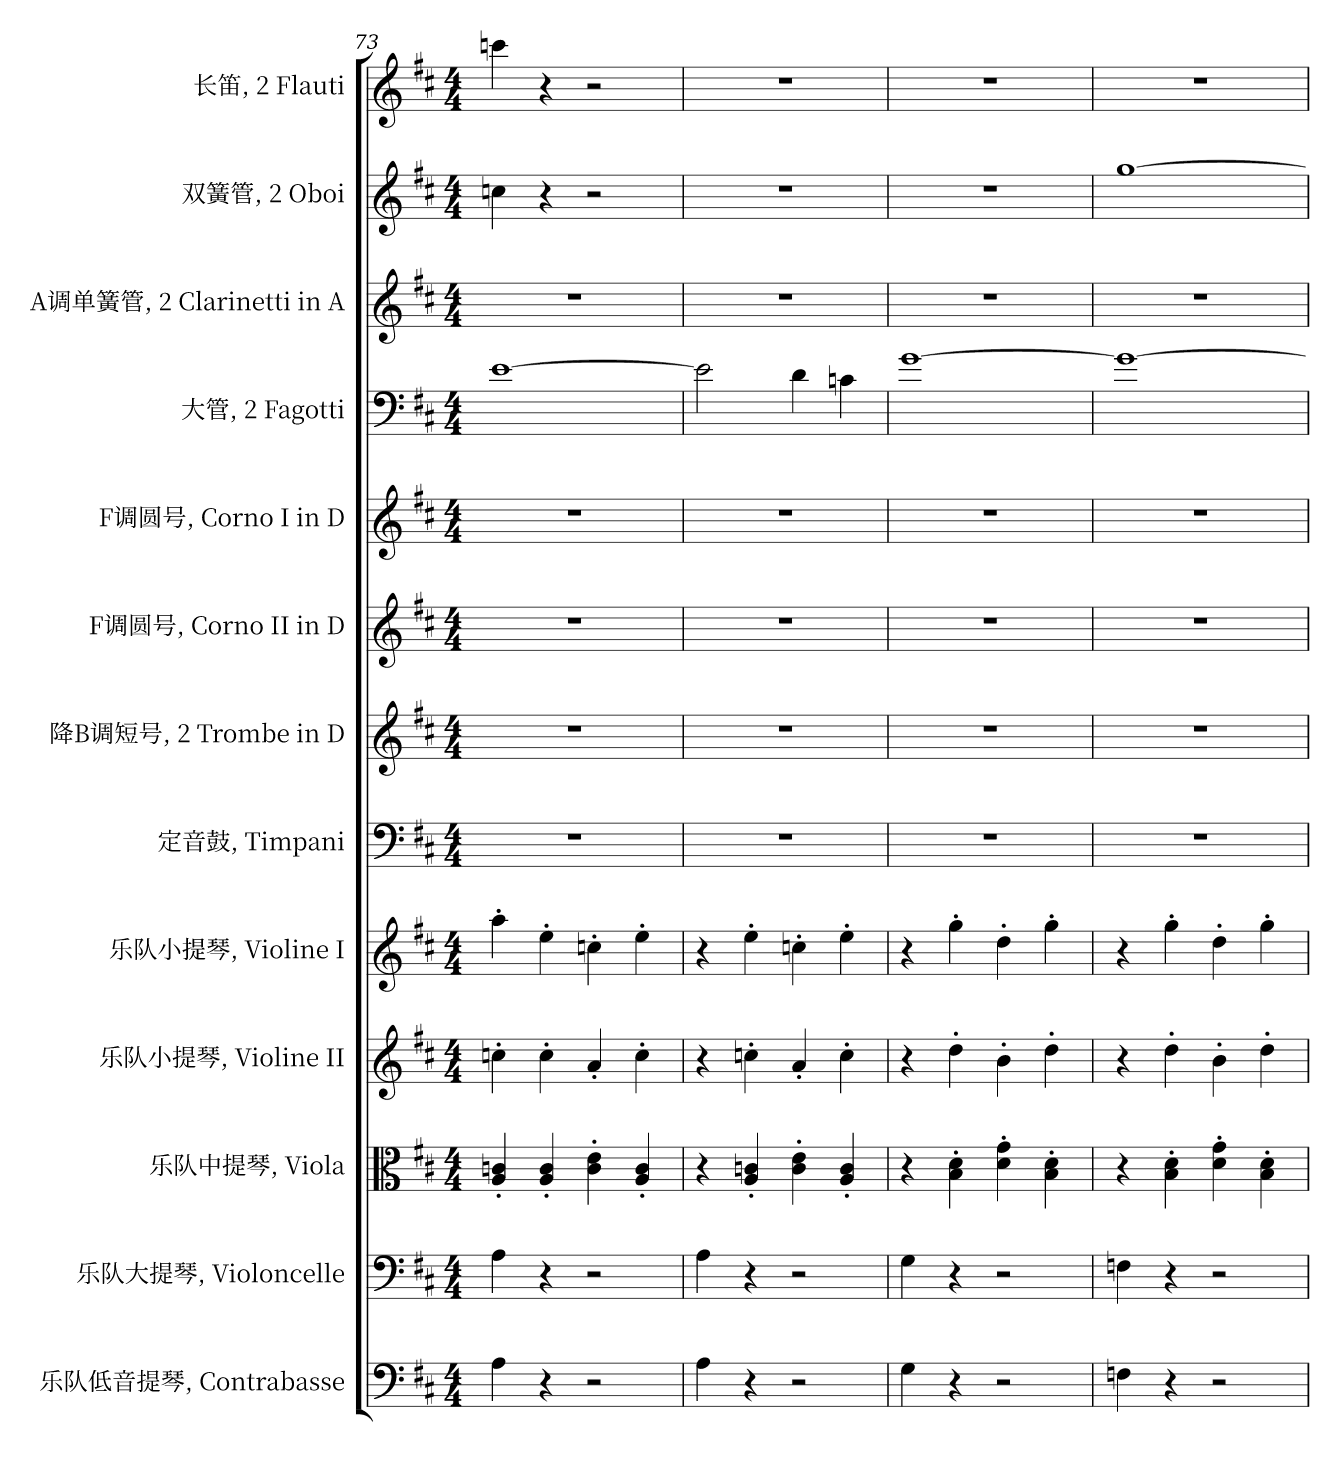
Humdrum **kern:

**kern	**kern	**kern	**kern	**kern	**kern	**kern	**kern	**kern	**kern	**kern	**kern	**kern
*part13	*part12	*part11	*part10	*part9	*part8	*part7	*part6	*part5	*part4	*part3	*part2	*part1
*staff13	*staff12	*staff11	*staff10	*staff9	*staff8	*staff7	*staff6	*staff5	*staff4	*staff3	*staff2	*staff1
*I"乐队低音提琴, Contrabasse	*I"乐队大提琴, Violoncelle	*I"乐队中提琴, Viola	*I"乐队小提琴, Violine II	*I"乐队小提琴, Violine I	*I"定音鼓, Timpani	*I"降B调短号, 2 Trombe in D	*I"F调圆号, Corno II in D	*I"F调圆号, Corno I in D	*I"大管, 2 Fagotti	*I"A调单簧管, 2 Clarinetti in A	*I"双簧管, 2 Oboi	*I"长笛, 2 Flauti
*I'Cbs.	*	*	*	*	*I'Timp.	*	*	*	*	*I'A Cl.	*I'Ob.	*I'Fl.
*clefF4	*clefF4	*clefC3	*clefG2	*clefG2	*clefF4	*clefG2	*clefG2	*clefG2	*clefF4	*clefG2	*clefG2	*clefG2
*ITrd7c12	*	*	*	*	*	*ITrd1c2	*ITrd4c7	*ITrd4c7	*	*ITrd2c3	*	*
*k[f#c#]	*k[f#c#]	*k[f#c#]	*k[f#c#]	*k[f#c#]	*k[f#c#]	*k[]	*k[f#]	*k[f#]	*k[f#c#]	*k[f#c#g#d#a#]	*k[f#c#]	*k[f#c#]
*M4/4	*M4/4	*M4/4	*M4/4	*M4/4	*M4/4	*M4/4	*M4/4	*M4/4	*M4/4	*M4/4	*M4/4	*M4/4
*MM269	*MM269	*MM269	*MM269	*MM269	*MM269	*MM269	*MM269	*MM269	*MM269	*MM269	*MM269	*MM269
=73	=73	=73	=73	=73	=73	=73	=73	=73	=73	=73	=73	=73
4AA\	4A\	4A/' 4cn/'	4ccn'\	4aa'\	1r	1r	1r	1r	[1e	1r	4ccn\	4cccn\
4r	4r	4A/' 4c/'	4cc'\	4ee'\	.	.	.	.	.	.	4r	4r
*	*	*	*	*	*	*	*	*	*	*	*	*MM287
2r	2r	4c\' 4e\'	4a'/	4ccn'\	.	.	.	.	.	.	2r	2r
.	.	4A/' 4c/'	4cc'\	4ee'\	.	.	.	.	.	.	.	.
=74	=74	=74	=74	=74	=74	=74	=74	=74	=74	=74	=74	=74
*	*	*	*	*	*	*	*	*	*	*	*	*MM269
4AA\	4A\	4r	4r	4r	1r	1r	1r	1r	2e\]	1r	1r	1r
4r	4r	4A/' 4cn/'	4ccn'\	4ee'\	.	.	.	.	.	.	.	.
2r	2r	4c\' 4e\'	4a'/	4ccn'\	.	.	.	.	4d\	.	.	.
.	.	4A/' 4c/'	4cc'\	4ee'\	.	.	.	.	4cn\	.	.	.
=75	=75	=75	=75	=75	=75	=75	=75	=75	=75	=75	=75	=75
*	*	*	*	*	*	*	*	*	*	*	*	*MM269
4GG\	4G\	4r	4r	4r	1r	1r	1r	1r	[1g	1r	1r	1r
4r	4r	4B\' 4d\'	4dd'\	4gg'\	.	.	.	.	.	.	.	.
2r	2r	4d\' 4g\'	4b'\	4dd'\	.	.	.	.	.	.	.	.
.	.	4B\' 4d\'	4dd'\	4gg'\	.	.	.	.	.	.	.	.
=76	=76	=76	=76	=76	=76	=76	=76	=76	=76	=76	=76	=76
*	*	*	*	*	*	*	*	*	*	*	*	*MM269
4FFn\	4Fn\	4r	4r	4r	1r	1r	1r	1r	1g_	1r	[1gg	1r
4r	4r	4B\' 4d\'	4dd'\	4gg'\	.	.	.	.	.	.	.	.
2r	2r	4d\' 4g\'	4b'\	4dd'\	.	.	.	.	.	.	.	.
.	.	4B\' 4d\'	4dd'\	4gg'\	.	.	.	.	.	.	.	.
=	=	=	=	=	=	=	=	=	=	=	=	=
*-	*-	*-	*-	*-	*-	*-	*-	*-	*-	*-	*-	*-
